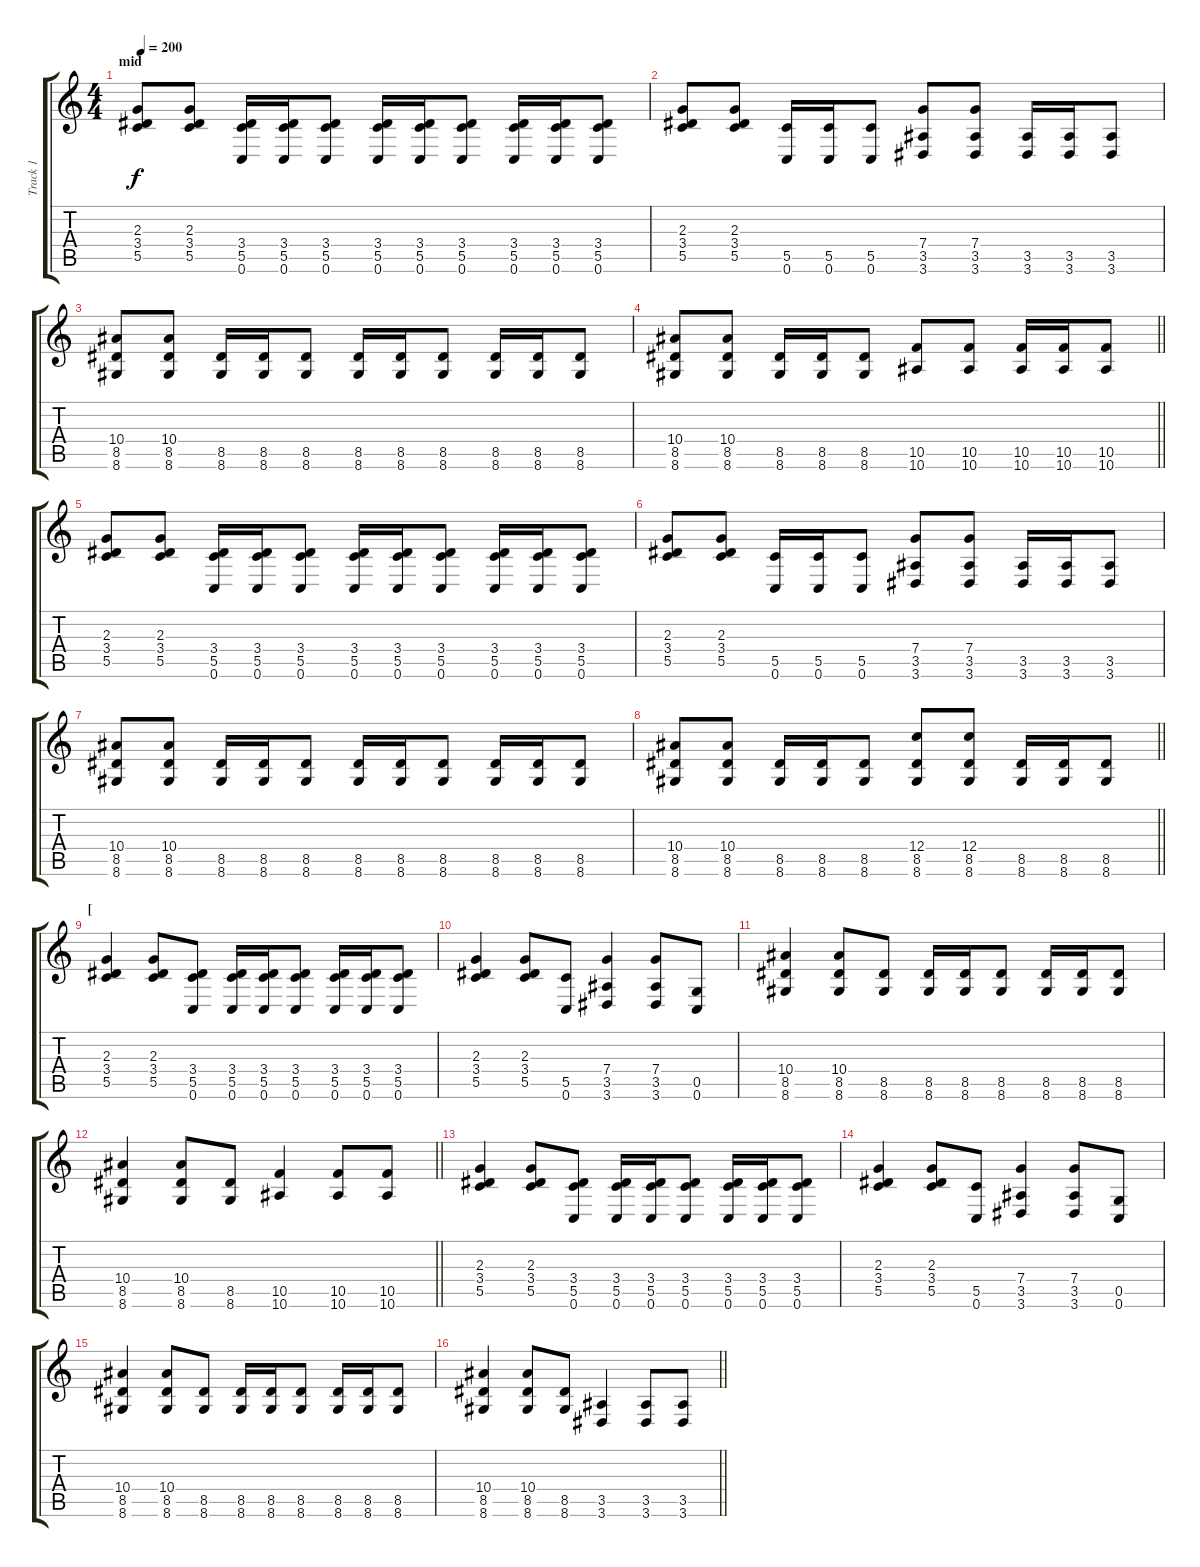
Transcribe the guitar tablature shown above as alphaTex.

\track ("Track 1" "Track 1") {instrument distortionguitar}
\staff {score tabs}
\tuning (D4 A3 F3 C3 G2 C2) {hide}
\ts (4 4)
\section ("" "mid")
\tempo 200
\clef g2
\ks c
(2.3 3.4 5.5).8{dy f} (2.3 3.4 5.5).8 (3.4 5.5 0.6).16 (3.4 5.5 0.6).16 (3.4 5.5 0.6).8 (3.4 5.5 0.6).16 (3.4 5.5 0.6).16 (3.4 5.5 0.6).8 (3.4 5.5 0.6).16 (3.4 5.5 0.6).16 (3.4 5.5 0.6).8 |
(2.3 3.4 5.5).8 (2.3 3.4 5.5).8 (5.5 0.6).16 (5.5 0.6).16 (5.5 0.6).8 (7.4 3.5 3.6).8 (7.4 3.5 3.6).8 (3.5 3.6).16 (3.5 3.6).16 (3.5 3.6).8 |
(10.4 8.5 8.6).8 (10.4 8.5 8.6).8 (8.5 8.6).16 (8.5 8.6).16 (8.5 8.6).8 (8.5 8.6).16 (8.5 8.6).16 (8.5 8.6).8 (8.5 8.6).16 (8.5 8.6).16 (8.5 8.6).8 |
\barLineRight lightlight
(10.4 8.5 8.6).8 (10.4 8.5 8.6).8 (8.5 8.6).16 (8.5 8.6).16 (8.5 8.6).8 (10.5 10.6).8 (10.5 10.6).8 (10.5 10.6).16 (10.5 10.6).16 (10.5 10.6).8 |
(2.3 3.4 5.5).8 (2.3 3.4 5.5).8 (3.4 5.5 0.6).16 (3.4 5.5 0.6).16 (3.4 5.5 0.6).8 (3.4 5.5 0.6).16 (3.4 5.5 0.6).16 (3.4 5.5 0.6).8 (3.4 5.5 0.6).16 (3.4 5.5 0.6).16 (3.4 5.5 0.6).8 |
(2.3 3.4 5.5).8 (2.3 3.4 5.5).8 (5.5 0.6).16 (5.5 0.6).16 (5.5 0.6).8 (7.4 3.5 3.6).8 (7.4 3.5 3.6).8 (3.5 3.6).16 (3.5 3.6).16 (3.5 3.6).8 |
(10.4 8.5 8.6).8 (10.4 8.5 8.6).8 (8.5 8.6).16 (8.5 8.6).16 (8.5 8.6).8 (8.5 8.6).16 (8.5 8.6).16 (8.5 8.6).8 (8.5 8.6).16 (8.5 8.6).16 (8.5 8.6).8 |
\barLineRight lightlight
(10.4 8.5 8.6).8 (10.4 8.5 8.6).8 (8.5 8.6).16 (8.5 8.6).16 (8.5 8.6).8 (12.4 8.5 8.6).8 (12.4 8.5 8.6).8 (8.5 8.6).16 (8.5 8.6).16 (8.5 8.6).8 |
\section ("" "[")
(2.3 3.4 5.5).4 (2.3 3.4 5.5).8 (3.4 5.5 0.6).8 (3.4 5.5 0.6).16 (3.4 5.5 0.6).16 (3.4 5.5 0.6).8 (3.4 5.5 0.6).16 (3.4 5.5 0.6).16 (3.4 5.5 0.6).8 |
(2.3 3.4 5.5).4 (2.3 3.4 5.5).8 (5.5 0.6).8 (7.4 3.5 3.6).4 (7.4 3.5 3.6).8 (0.5 0.6).8 |
(10.4 8.5 8.6).4 (10.4 8.5 8.6).8 (8.5 8.6).8 (8.5 8.6).16 (8.5 8.6).16 (8.5 8.6).8 (8.5 8.6).16 (8.5 8.6).16 (8.5 8.6).8 |
\barLineRight lightlight
(10.4 8.5 8.6).4 (10.4 8.5 8.6).8 (8.5 8.6).8 (10.5 10.6).4 (10.5 10.6).8 (10.5 10.6).8 |
(2.3 3.4 5.5).4 (2.3 3.4 5.5).8 (3.4 5.5 0.6).8 (3.4 5.5 0.6).16 (3.4 5.5 0.6).16 (3.4 5.5 0.6).8 (3.4 5.5 0.6).16 (3.4 5.5 0.6).16 (3.4 5.5 0.6).8 |
(2.3 3.4 5.5).4 (2.3 3.4 5.5).8 (5.5 0.6).8 (7.4 3.5 3.6).4 (7.4 3.5 3.6).8 (0.5 0.6).8 |
(10.4 8.5 8.6).4 (10.4 8.5 8.6).8 (8.5 8.6).8 (8.5 8.6).16 (8.5 8.6).16 (8.5 8.6).8 (8.5 8.6).16 (8.5 8.6).16 (8.5 8.6).8 |
\barLineRight lightlight
(10.4 8.5 8.6).4 (10.4 8.5 8.6).8 (8.5 8.6).8 (3.5 3.6).4 (3.5 3.6).8 (3.5 3.6).8
